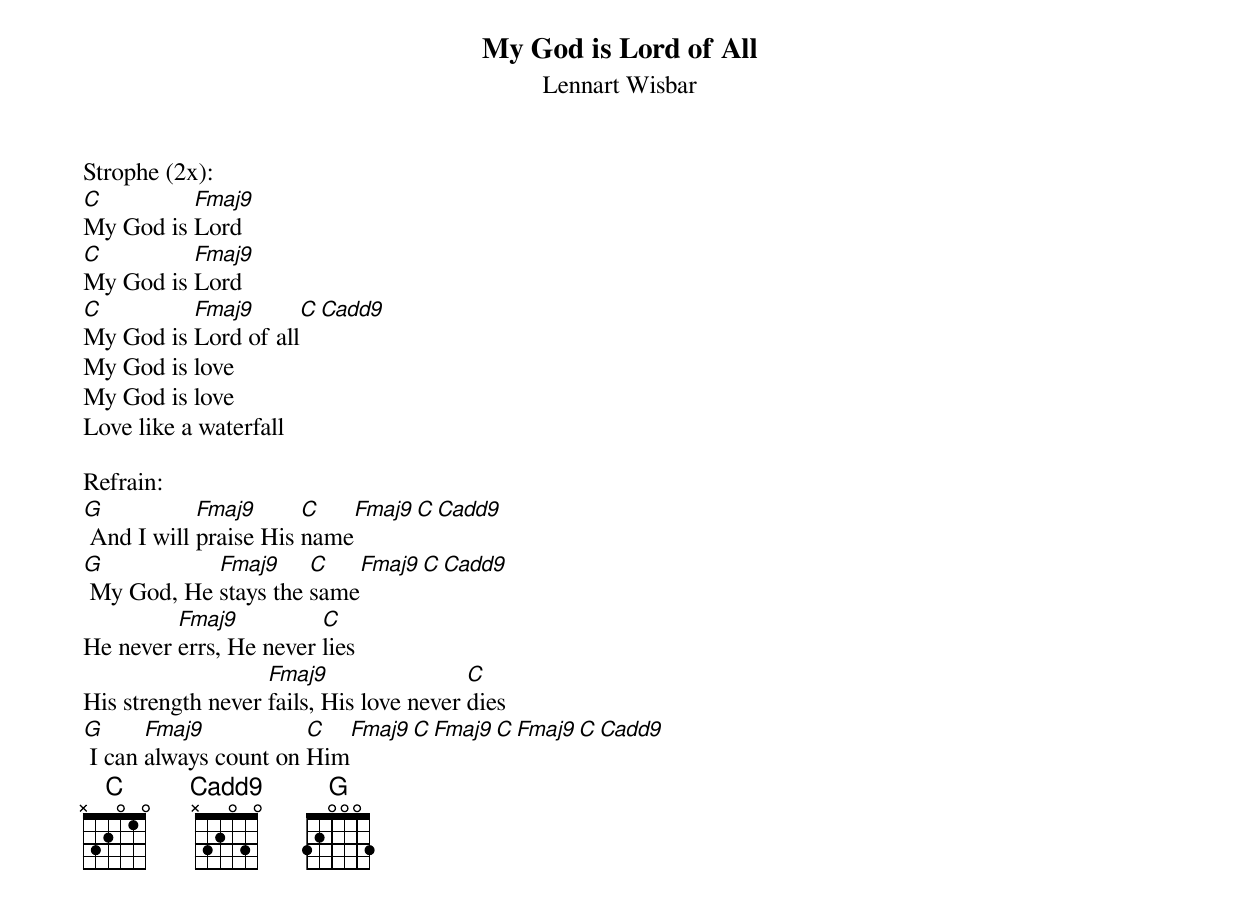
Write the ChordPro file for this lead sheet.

{title:My God is Lord of All}
{subtitle:Lennart Wisbar}
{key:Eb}

Strophe (2x):
[C]My God is [Fmaj9]Lord
[C]My God is [Fmaj9]Lord
[C]My God is [Fmaj9]Lord of all[C][Cadd9]
My God is love
My God is love
Love like a waterfall

Refrain:
[G] And I will [Fmaj9]praise His [C]name[Fmaj9][C][Cadd9]
[G] My God, He [Fmaj9]stays the [C]same[Fmaj9][C][Cadd9]
He never [Fmaj9]errs, He never [C]lies
His strength never [Fmaj9]fails, His love never [C]dies
[G] I can [Fmaj9]always count on [C]Him[Fmaj9][C][Fmaj9][C][Fmaj9][C][Cadd9]
